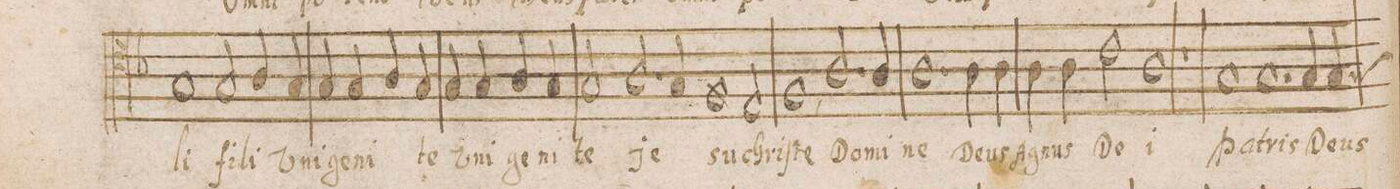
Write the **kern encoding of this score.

**kern	**text
*I"TENOR	*
*clefC4	*
*k[b-]	*
*met(C|)	*
*M2/1	*
1G	-li
2G/	fi-
4A/	-li
4G/	uni
=37	=37
4G/	ge-
4G/	-ni-
4A/	.
4G/	-te
4G/	u-
4G/	-ni
4A/	ge-
4G/	-ni-
=38	=38
2G/	-te
2.A/	je-
4G/	.
1F	-su
=39	=39
2E/	chri-
1F,	-ſte
=40	=40
2.A/	Do-
4A/	-mi-
1.A	-ne
=41	=41
4A\	De-
4A\	-us
4A\	A-
4A\	-gnus
2c\	De-
=42	=42
1A	-i
1r	.
=43	=43
1G	pa-
1.G	-tris
=44	=44
4G/	De-
*custos:G	*
4G/	-us
*-	*-
